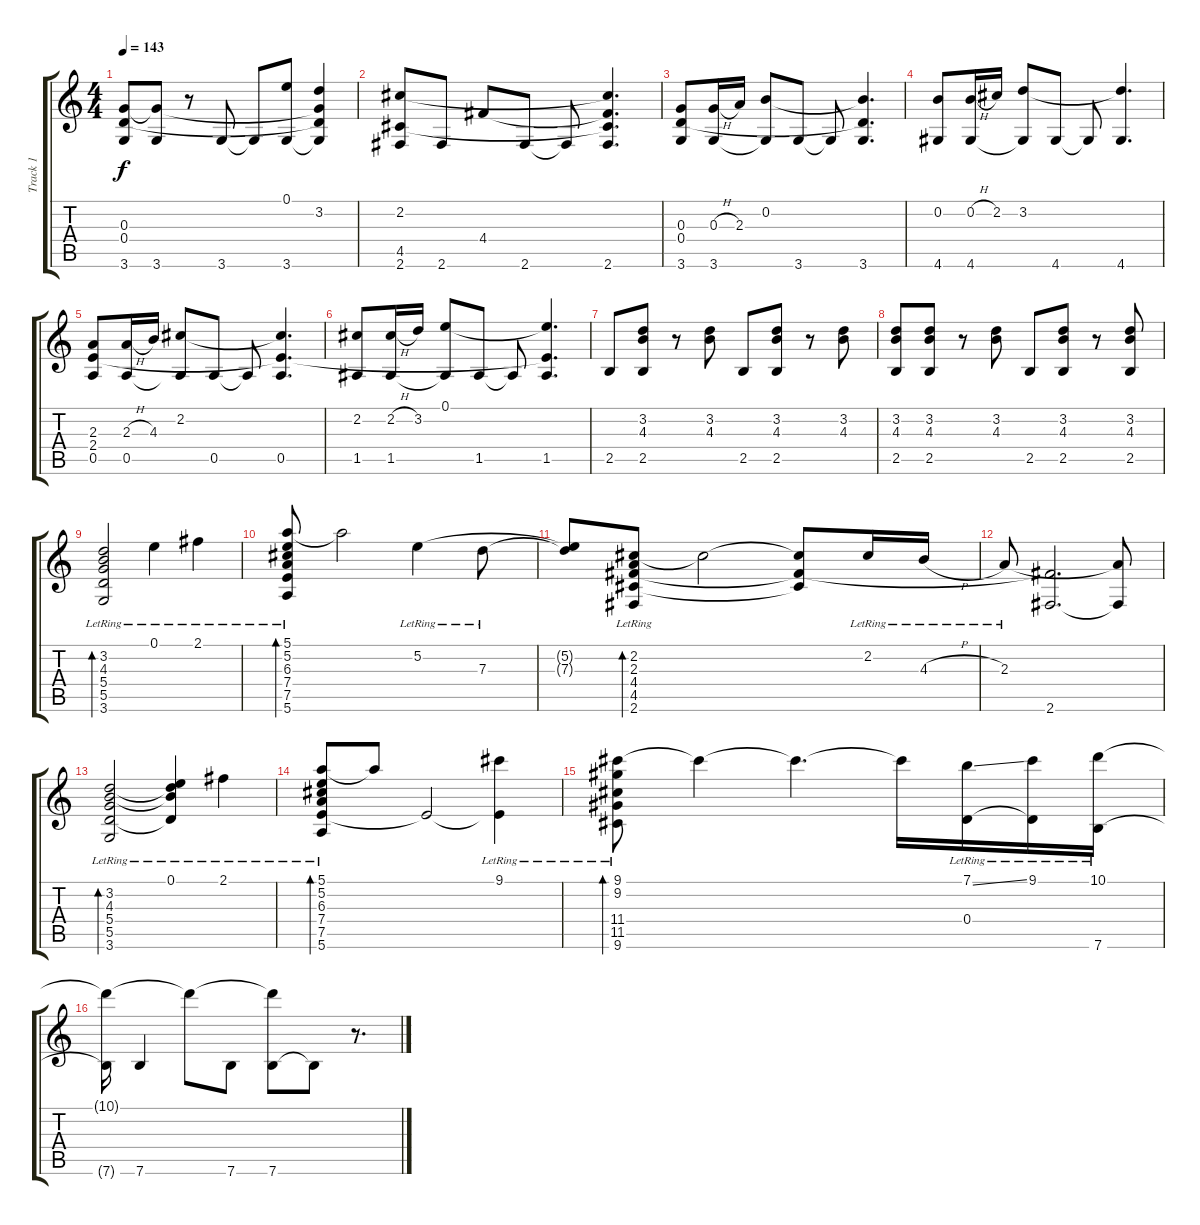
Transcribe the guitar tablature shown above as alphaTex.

\track ("Track 1" "Track 1") {instrument acousticguitarsteel}
\staff {score tabs}
\tuning (E4 B3 G3 D3 A2 E2) {hide}
\ts (4 4)
\tempo 143
\clef g2
\ks c
(0.3 0.4 3.6).8{dy f} (0.3{t} 3.6).8 r.8 3.6.8 3.6{t}.8 (0.1{t} 3.6).8 (3.2 0.3{t} 0.4{t} 3.6{t}).4 |
(2.2 4.5 2.6).8 2.6.8 4.4.8 2.6.8 2.6{t}.8 (2.2{t} 4.4{t} 4.5{t} 2.6).4{d} |
(0.3 0.4 3.6).8 (0.3{h} 3.6).16 2.3.16 (0.2 3.6{t}).8 3.6.8 3.6{t}.8 (0.2{t} 0.4{t} 3.6).4{d} |
(0.2 4.6).8 (0.2{h} 4.6).16 2.2.16 (3.2 4.6{t}).8 4.6.8 4.6{t}.8 (3.2{t} 4.6).4{d} |
(2.3 2.4 0.5).8 (2.3{h} 0.5).16 4.3.16 (2.2 0.5{t}).8 0.5.8 0.5{t}.8 (2.2{t} 2.4{t} 0.5).4{d} |
(2.2 1.5).8 (2.2{h} 1.5).16 3.2.16 (0.1 1.5{t}).8 1.5.8 1.5{t}.8 (0.1{t} 2.4{t} 1.5).4{d} |
2.5.8 (3.2 4.3 2.5).8 r.8 (3.2 4.3).8 2.5.8 (3.2 4.3 2.5).8 r.8 (3.2 4.3).8 |
(3.2 4.3 2.5).8 (3.2 4.3 2.5).8 r.8 (3.2 4.3).8 2.5.8 (3.2 4.3 2.5).8 r.8 (3.2 4.3 2.5).8 |
(3.2{lr} 4.3{lr} 5.4{lr} 5.5{lr} 3.6{lr}).2{bd 240} 0.1{lr}.4 2.1{lr}.4 |
(5.1{lr} 5.2{lr} 6.3{lr} 7.4{lr} 7.5{lr} 5.6{lr}).8{bd 240} 5.1{t}.2 5.2{lr}.4 7.3{lr}.8 |
(5.2{t} 7.3{t}).8 (2.2{lr} 2.3{lr} 4.4{lr} 4.5 2.6{lr}).8{bd 240} 2.2{t}.2 (2.2{t} 4.4{t} 4.5{t}).8 2.2{lr}.16 4.3{h lr}.16 |
2.3{lr}.8 (4.4{t} 2.6).2{d} (2.3{t} 2.6{t}).8 |
(3.2{lr} 4.3{lr} 5.4{lr} 5.5{lr} 3.6{lr}).2{bd 240} (0.1{lr} 3.2{t} 4.3{t} 5.5{t}).4 2.1{lr}.4 |
(5.1{lr} 5.2{lr} 6.3{lr} 7.4{lr} 7.5{lr} 5.6{lr}).8{bd 240} 5.1{t}.8 7.5{t}.2 (9.1{lr} 7.5{t}).4 |
(9.1{lr} 9.2{lr} 11.4{lr} 11.5{lr} 9.6{lr}).8{bd 240} 9.1{t}.4 9.1{t}.4{d} 9.1{t}.16 (7.1{ss lr} 0.4).16 (9.1{lr} 0.4{t}).16 (10.1{lr} 7.6).16 |
(10.1{t} 7.6{t}).16 7.6.4 10.1{t}.8 7.6.8 (10.1{t} 7.6).8 7.6{t}.8 r.8{d}
